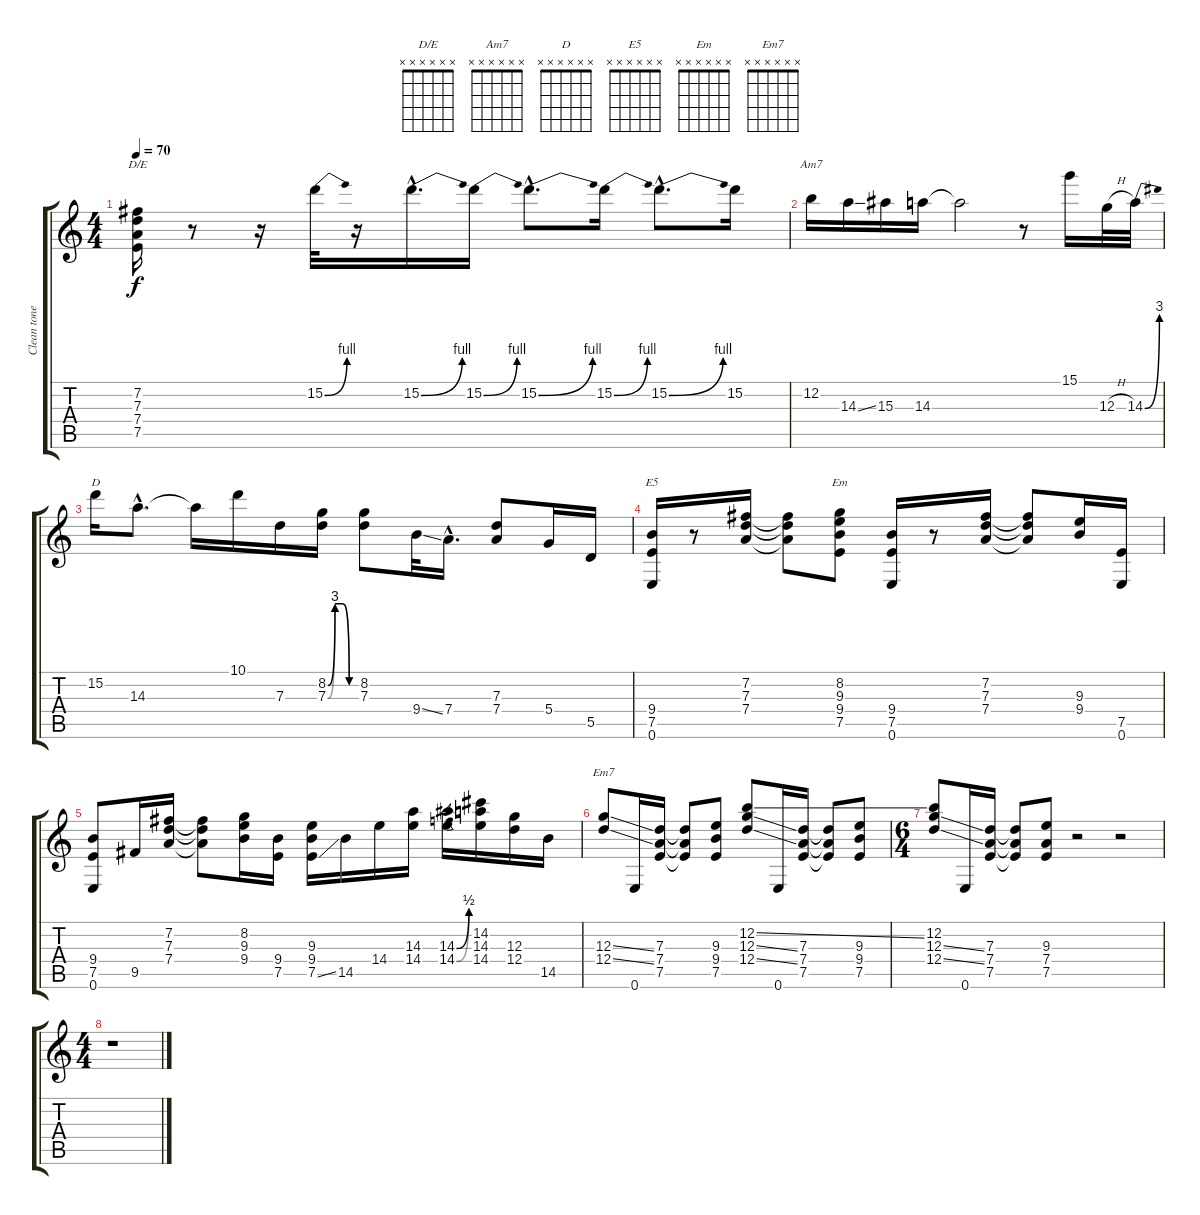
\track ("Clean tone" "Clean tone") {instrument electricguitarclean}
\staff {score tabs}
\tuning (E4 B3 G3 D3 A2 E2) {hide}
\chord ("D/E" x x x x x x)
\chord ("Am7" x x x x x x)
\chord ("D" x x x x x x)
\chord ("E5" x x x x x x)
\chord ("Em" x x x x x x)
\chord ("Em7" x x x x x x)
\ts (4 4)
\tempo 70
\clef g2
\ks c
(7.2 7.3 7.4 7.5).16{ch "D/E" dy f} r.8 r.16 15.2{be (bend 0 0 60 4)}.32 r.16 15.2{be (bend 0 0 60 4) hac}.16{d} 15.2{be (bend 0 0 60 4)}.16 15.2{be (bend 0 0 60 4) hac}.8{d} 15.2{be (bend 0 0 60 4)}.16 15.2{be (bend 0 0 60 4) hac}.8{d} 15.2.16 |
12.2.16{ch "Am7"} 14.3{ss}.16 15.3.16 14.3.16 14.3{t}.2 r.8 15.1.16 12.3{h}.32 14.3{be (bend 0 0 60 12)}.32 |
15.2.16{ch "D"} 14.3{hac}.8{d} 14.3{t}.16 10.1.16 7.3.16 (8.2{be (custom 0 0 15 12 30 12 45 0 60 0)} 7.3{be (custom 0 0 15 12 30 12 45 0 60 0)}).16 (8.2 7.3).8 9.4{ss}.32 7.4{hac}.16{d} (7.3 7.4).8 5.4.16 5.5.16 |
(9.4 7.5 0.6).16{ch "E5"} r.8 (7.2 7.3 7.4).16 (7.2{t} 7.3{t} 7.4{t}).8 (8.2 9.3 9.4 7.5).8{ch "Em"} (9.4 7.5 0.6).16 r.8 (7.2 7.3 7.4).16 (7.2{t} 7.3{t} 7.4{t}).8 (9.3 9.4).16 (7.5 0.6).16 |
(9.4 7.5 0.6).8 9.5.16 (7.2 7.3 7.4).16 (7.2{t} 7.3{t} 7.4{t}).8 (8.2 9.3 9.4).16 (9.4 7.5).16 (9.3 9.4 7.5{ss}).16 14.5.16 14.4.16 (14.3 14.4).16 (14.3{be (bend 0 0 60 2)} 14.4{be (bend 0 0 60 2)}).16 (14.2 14.3 14.4).16 (12.3 12.4).16 14.5.16 |
(12.3{ss} 12.4{ss}).8{ch "Em7"} 0.6.16 (7.3 7.4 7.5).16 (7.3{t} 7.4{t} 7.5{t}).8 (9.3 9.4 7.5).8 (12.2{ss} 12.3{ss} 12.4{ss}).8 0.6.16 (7.3 7.4 7.5).16 (7.3{t} 7.4{t} 7.5{t}).8 (9.3 9.4 7.5).8 |
\ts (6 4)
(12.2 12.3{ss} 12.4{ss}).8 0.6.16 (7.3 7.4 7.5).16 (7.3{t} 7.4{t} 7.5{t}).8 (9.3 7.4 7.5).8 r.2 r.2 |
\ts (4 4)
r.1
